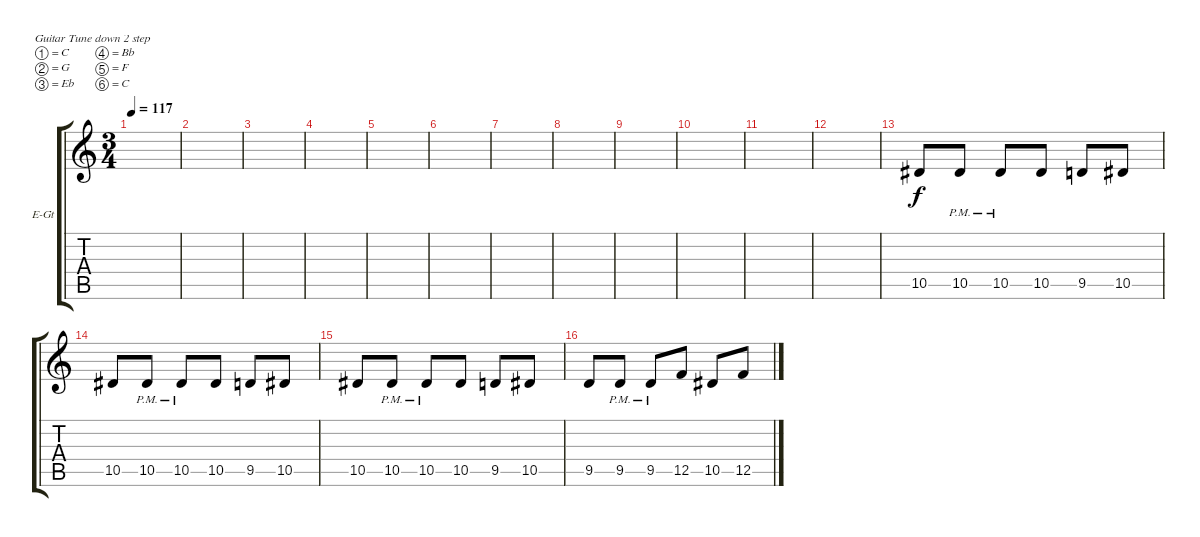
\bracketExtendMode groupsimilarinstruments
\firstSystemTrackNameOrientation horizontal
\otherSystemsTrackNameOrientation horizontal
\track ("Gtr2" "E-Gt") {instrument distortionguitar}
\staff {score tabs}
\tuning (C4 G3 Eb3 Bb2 F2 C2)
\ts (3 4)
\tempo 117
\clef g2
\ks c
|
|
|
|
|
|
|
|
|
|
|
|
10.5.8 10.5{pm}.8 10.5{pm}.8 10.5.8 9.5.8 10.5.8 |
10.5.8 10.5{pm}.8 10.5{pm}.8 10.5.8 9.5.8 10.5.8 |
10.5.8 10.5{pm}.8 10.5{pm}.8 10.5.8 9.5.8 10.5.8 |
9.5.8 9.5{pm}.8 9.5{pm}.8 12.5.8 10.5.8 12.5.8
